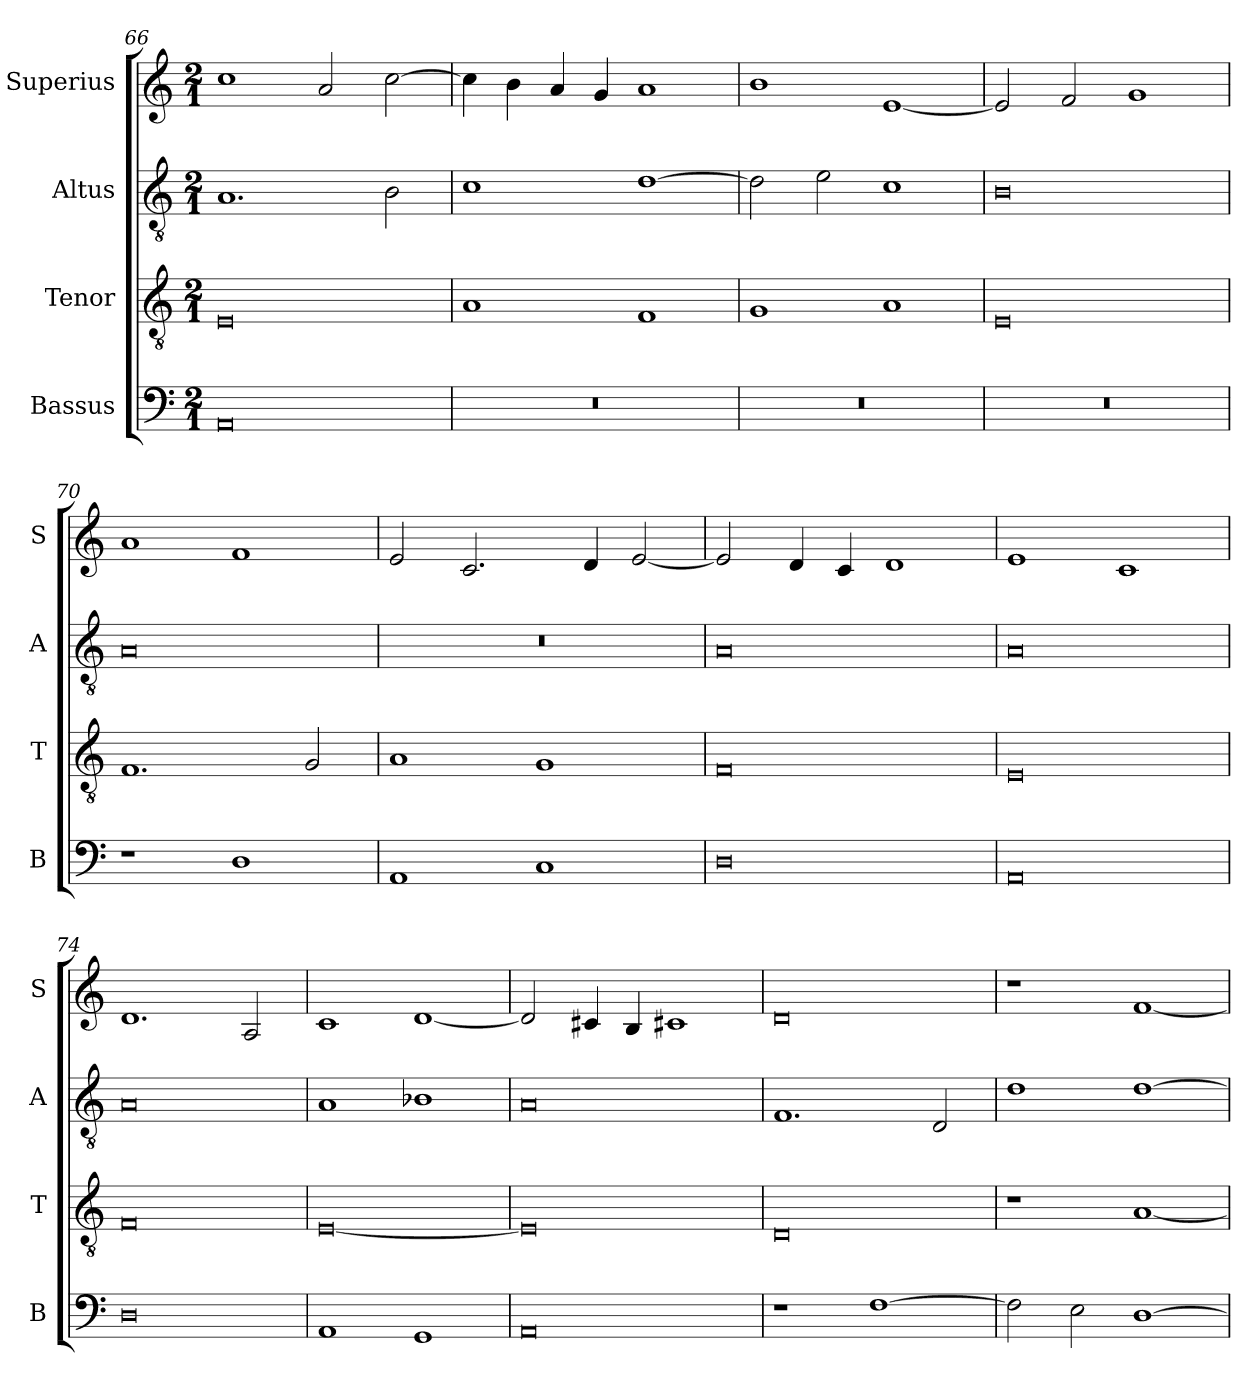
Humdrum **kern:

**kern	**kern	**kern	**kern
*part4	*part3	*part2	*part1
*staff4	*staff3	*staff2	*staff1
*I"Bassus	*I"Tenor	*I"Altus	*I"Superius
*I'B	*I'T	*I'A	*I'S
*clefF4	*clefGv2	*clefGv2	*clefG2
*k[]	*k[]	*k[]	*k[]
*M2/1	*M2/1	*M2/1	*M2/1
=66	=66	=66	=66
0AA	0E	1.A	1cc
.	.	.	2a/
.	.	2B\	[2cc\
=67	=67	=67	=67
0r	1A	1c	4cc\]
.	.	.	4b\
.	.	.	4a/
.	.	.	4g/
.	1F	[1d	1a
=68	=68	=68	=68
0r	1G	2d\]	1b
.	.	2e\	.
.	1A	1c	[1e
=69	=69	=69	=69
0r	0E	0B	2e/]
.	.	.	2f/
.	.	.	1g
=70	=70	=70	=70
1r	1.F	0A	1a
1D	.	.	1f
.	2G/	.	.
=71	=71	=71	=71
1AA	1A	0r	2e/
.	.	.	2.c/
1C	1G	.	.
.	.	.	4d/
.	.	.	[2e/
=72	=72	=72	=72
0D	0F	0A	2e/]
.	.	.	4d/
.	.	.	4c/
.	.	.	1d
=73	=73	=73	=73
0AA	0E	0A	1e
.	.	.	1c
=74	=74	=74	=74
0D	0F	0A	1.d
.	.	.	2A/
=75	=75	=75	=75
1AA	[0E	1A	1c
1GG	.	1B-X	[1d
=76	=76	=76	=76
0AA	0E]	0A	2d/]
.	.	.	4c#X/
.	.	.	4B/
.	.	.	1c#X
=77	=77	=77	=77
1r	0D	1.F	0d
[1F	.	.	.
.	.	2D/	.
=78	=78	=78	=78
2F\]	1r	1d	1r
2E\	.	.	.
[1D	[1A	[1d	[1f
=	=	=	=
*-	*-	*-	*-
